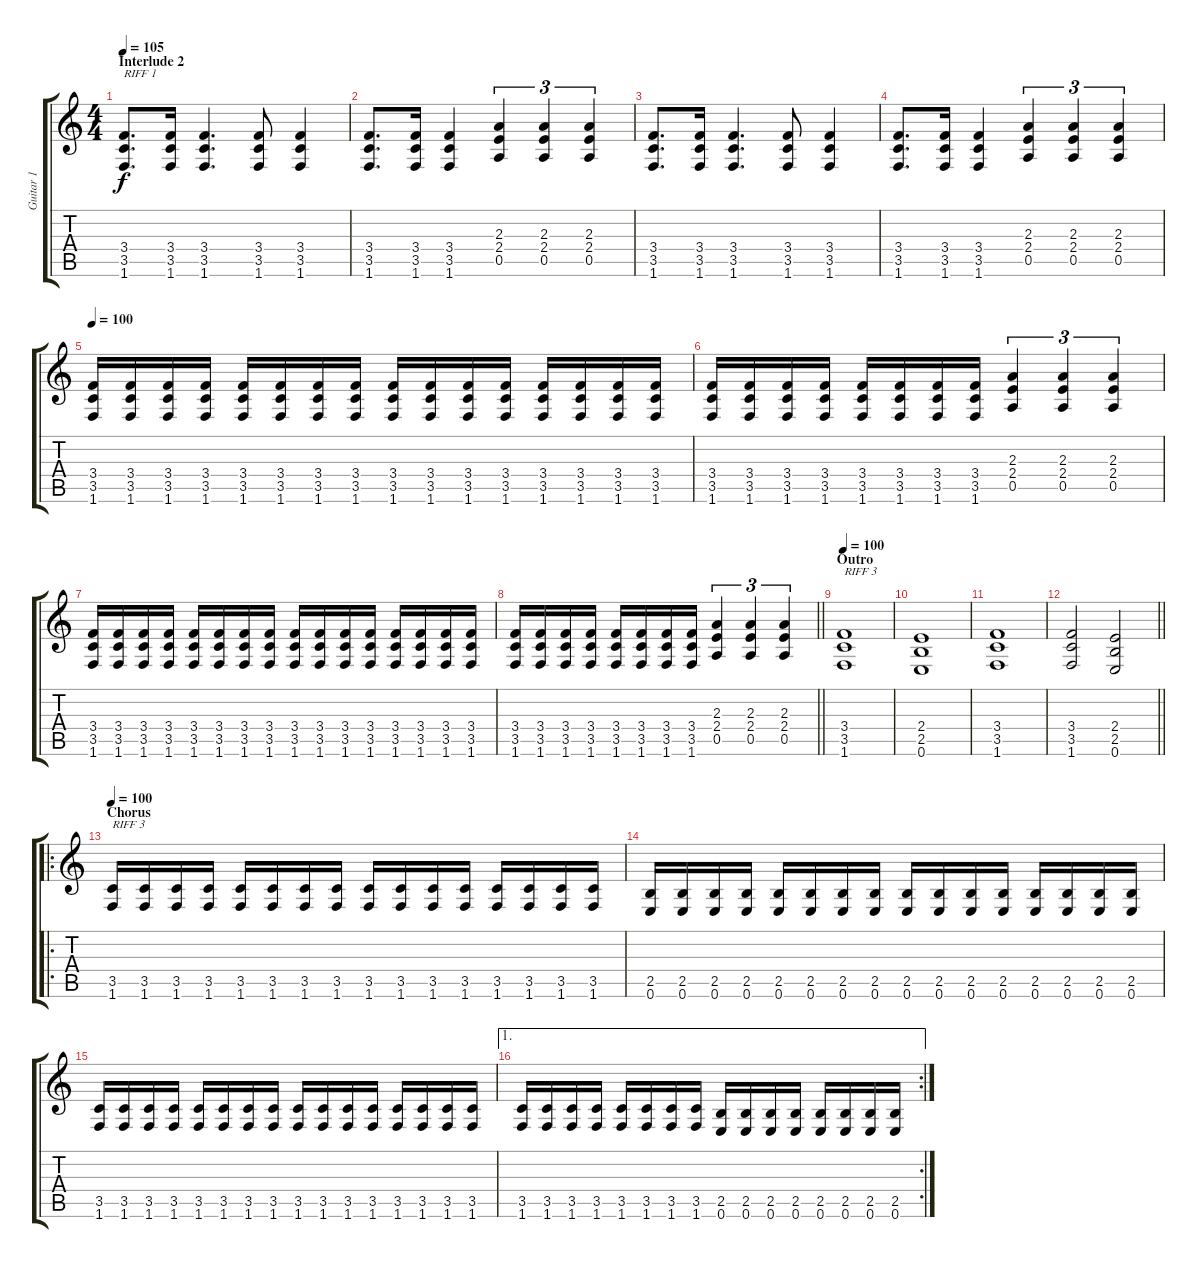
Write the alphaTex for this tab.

\track ("Guitar 1" "Guitar 1") {instrument distortionguitar}
\staff {score tabs}
\tuning (E4 B3 G3 D3 A2 E2) {hide}
\ts (4 4)
\section ("" "Interlude 2")
\tempo 105
\clef g2
\ks c
(3.4 3.5 1.6).8{d txt "RIFF 1" dy f} (3.4 3.5 1.6).16 (3.4 3.5 1.6).4{d} (3.4 3.5 1.6).8 (3.4 3.5 1.6).4 |
(3.4 3.5 1.6).8{d} (3.4 3.5 1.6).16 (3.4 3.5 1.6).4 (2.3 2.4 0.5).4{tu (3 2)} (2.3 2.4 0.5).4{tu (3 2)} (2.3 2.4 0.5).4{tu (3 2)} |
(3.4 3.5 1.6).8{d} (3.4 3.5 1.6).16 (3.4 3.5 1.6).4{d} (3.4 3.5 1.6).8 (3.4 3.5 1.6).4 |
(3.4 3.5 1.6).8{d} (3.4 3.5 1.6).16 (3.4 3.5 1.6).4 (2.3 2.4 0.5).4{tu (3 2)} (2.3 2.4 0.5).4{tu (3 2)} (2.3 2.4 0.5).4{tu (3 2)} |
\tempo 100
(3.4 3.5 1.6).16 (3.4 3.5 1.6).16 (3.4 3.5 1.6).16 (3.4 3.5 1.6).16 (3.4 3.5 1.6).16 (3.4 3.5 1.6).16 (3.4 3.5 1.6).16 (3.4 3.5 1.6).16 (3.4 3.5 1.6).16 (3.4 3.5 1.6).16 (3.4 3.5 1.6).16 (3.4 3.5 1.6).16 (3.4 3.5 1.6).16 (3.4 3.5 1.6).16 (3.4 3.5 1.6).16 (3.4 3.5 1.6).16 |
(3.4 3.5 1.6).16 (3.4 3.5 1.6).16 (3.4 3.5 1.6).16 (3.4 3.5 1.6).16 (3.4 3.5 1.6).16 (3.4 3.5 1.6).16 (3.4 3.5 1.6).16 (3.4 3.5 1.6).16 (2.3 2.4 0.5).4{tu (3 2)} (2.3 2.4 0.5).4{tu (3 2)} (2.3 2.4 0.5).4{tu (3 2)} |
(3.4 3.5 1.6).16 (3.4 3.5 1.6).16 (3.4 3.5 1.6).16 (3.4 3.5 1.6).16 (3.4 3.5 1.6).16 (3.4 3.5 1.6).16 (3.4 3.5 1.6).16 (3.4 3.5 1.6).16 (3.4 3.5 1.6).16 (3.4 3.5 1.6).16 (3.4 3.5 1.6).16 (3.4 3.5 1.6).16 (3.4 3.5 1.6).16 (3.4 3.5 1.6).16 (3.4 3.5 1.6).16 (3.4 3.5 1.6).16 |
\barLineRight lightlight
(3.4 3.5 1.6).16 (3.4 3.5 1.6).16 (3.4 3.5 1.6).16 (3.4 3.5 1.6).16 (3.4 3.5 1.6).16 (3.4 3.5 1.6).16 (3.4 3.5 1.6).16 (3.4 3.5 1.6).16 (2.3 2.4 0.5).4{tu (3 2)} (2.3 2.4 0.5).4{tu (3 2)} (2.3 2.4 0.5).4{tu (3 2)} |
\section ("" "Outro")
\tempo 100
(3.4 3.5 1.6).1{txt "RIFF 3"} |
(2.4 2.5 0.6).1 |
(3.4 3.5 1.6).1 |
\barLineRight lightlight
(3.4 3.5 1.6).2 (2.4 2.5 0.6).2 |
\ro
\section ("" "Chorus")
\tempo 100
(3.5 1.6).16{txt "RIFF 3"} (3.5 1.6).16 (3.5 1.6).16 (3.5 1.6).16 (3.5 1.6).16 (3.5 1.6).16 (3.5 1.6).16 (3.5 1.6).16 (3.5 1.6).16 (3.5 1.6).16 (3.5 1.6).16 (3.5 1.6).16 (3.5 1.6).16 (3.5 1.6).16 (3.5 1.6).16 (3.5 1.6).16 |
(2.5 0.6).16 (2.5 0.6).16 (2.5 0.6).16 (2.5 0.6).16 (2.5 0.6).16 (2.5 0.6).16 (2.5 0.6).16 (2.5 0.6).16 (2.5 0.6).16 (2.5 0.6).16 (2.5 0.6).16 (2.5 0.6).16 (2.5 0.6).16 (2.5 0.6).16 (2.5 0.6).16 (2.5 0.6).16 |
(3.5 1.6).16 (3.5 1.6).16 (3.5 1.6).16 (3.5 1.6).16 (3.5 1.6).16 (3.5 1.6).16 (3.5 1.6).16 (3.5 1.6).16 (3.5 1.6).16 (3.5 1.6).16 (3.5 1.6).16 (3.5 1.6).16 (3.5 1.6).16 (3.5 1.6).16 (3.5 1.6).16 (3.5 1.6).16 |
\ae 1
\rc 2
(3.5 1.6).16 (3.5 1.6).16 (3.5 1.6).16 (3.5 1.6).16 (3.5 1.6).16 (3.5 1.6).16 (3.5 1.6).16 (3.5 1.6).16 (2.5 0.6).16 (2.5 0.6).16 (2.5 0.6).16 (2.5 0.6).16 (2.5 0.6).16 (2.5 0.6).16 (2.5 0.6).16 (2.5 0.6).16
